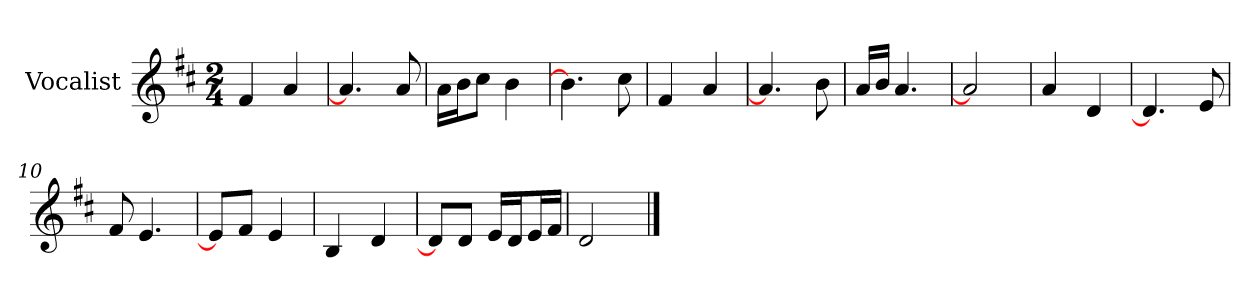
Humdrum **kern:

**kern
*part1
*staff1
*I"Vocalist
*k[f#c#]
*D:
*M2/4
=
4f#
4a
=1
4.a]
8a
=2
16aLL
16bJ
8cc#J
4b
=3
4.b]
8cc#
=4
4f#
4a
=5
4.a]
8b
=6
16aLL
16bJJ
4.a
=7
2a]
=8
4a
4d
=9
4.d]
8e
=10
8f#
4.e
=11
8eL]
8f#J
4e
=12
4B
4d
=13
8dL]
8dJ
16eLL
16dJ
16eL
16f#JJ
=14
2d
==
*-
